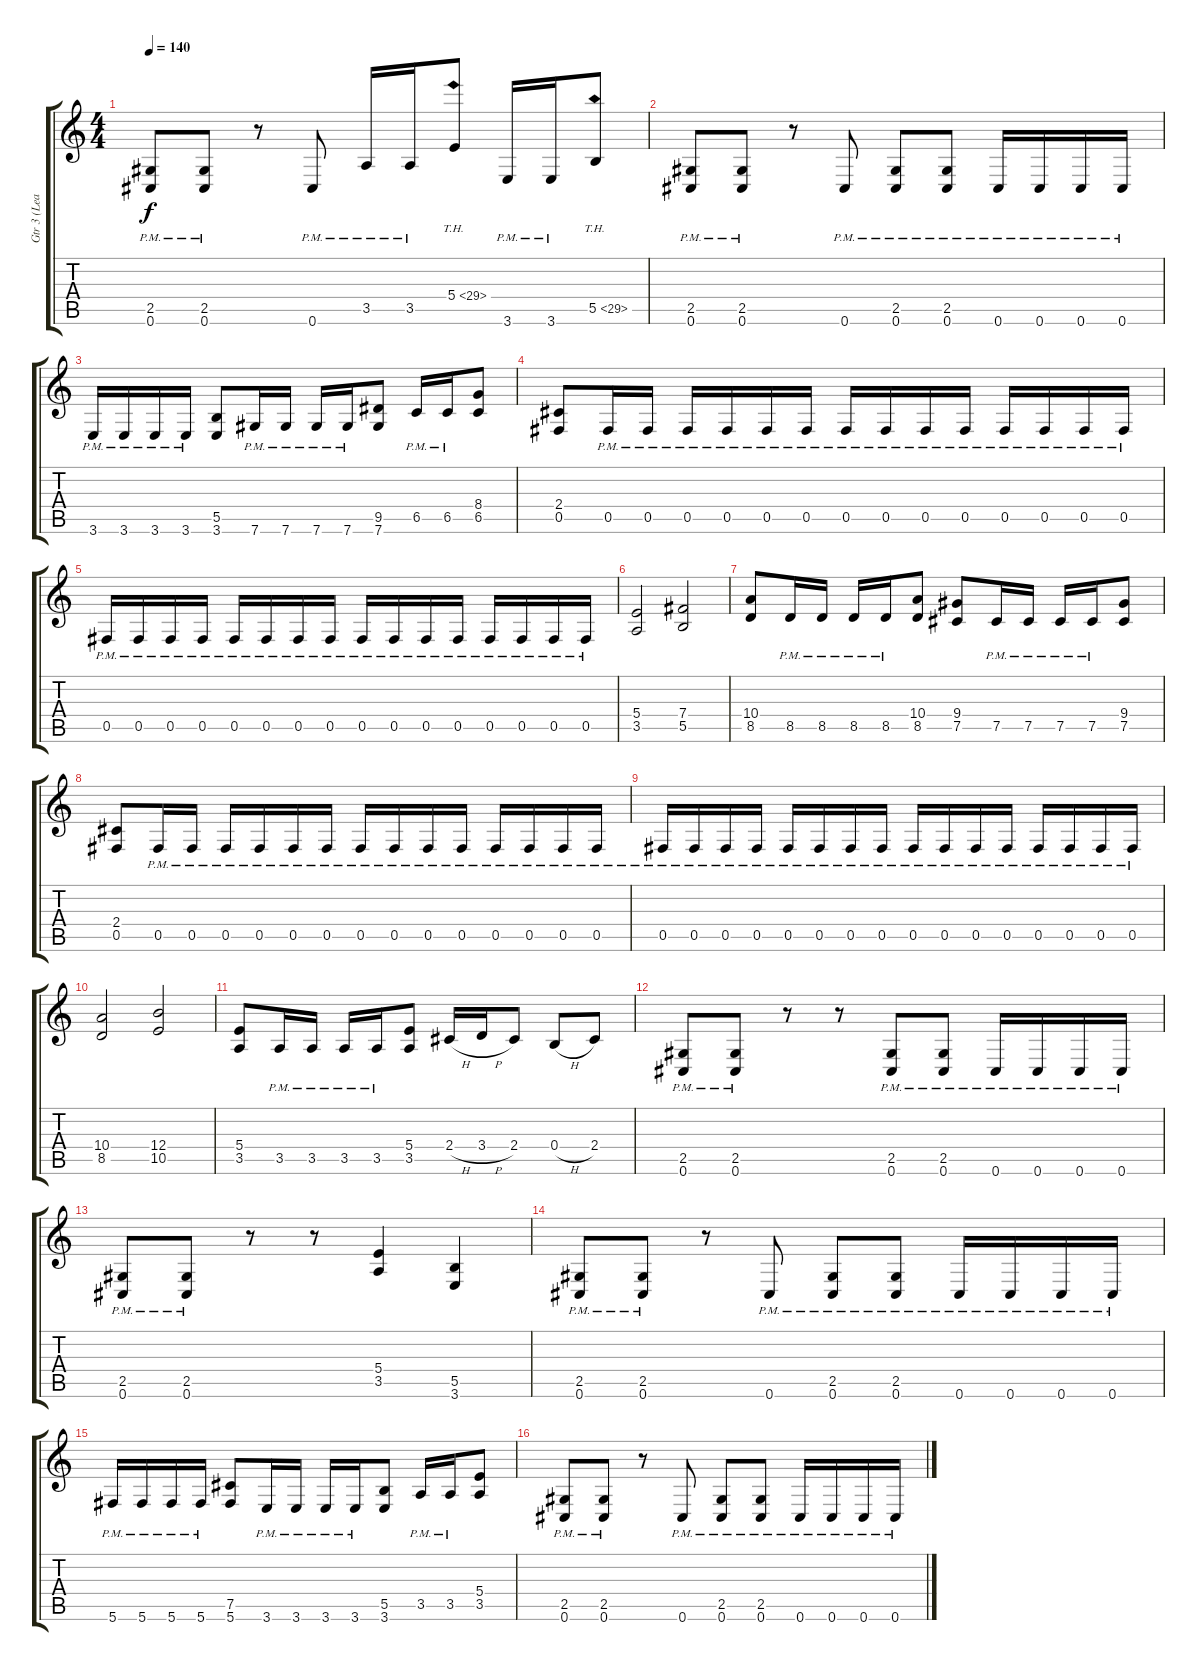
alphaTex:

\track ("Gtr 3 (Lead)" "Gtr 3 (Lea") {instrument distortionguitar}
\staff {score tabs}
\tuning (Db4 Ab3 E3 B2 Gb2 Db2) {hide}
\ts (4 4)
\tempo 140
\clef g2
\ks c
(2.5{pm} 0.6{pm}).8{dy f} (2.5{pm} 0.6{pm}).8 r.8 0.6{pm}.8 3.5{pm}.16 3.5{pm}.16 5.4{th 24}.8 3.6{pm}.16 3.6{pm}.16 5.5{th 24}.8 |
(2.5{pm} 0.6{pm}).8 (2.5{pm} 0.6{pm}).8 r.8 0.6{pm}.8 (2.5{pm} 0.6{pm}).8 (2.5{pm} 0.6{pm}).8 0.6{pm}.16 0.6{pm}.16 0.6{pm}.16 0.6{pm}.16 |
3.6{pm}.16 3.6{pm}.16 3.6{pm}.16 3.6{pm}.16 (5.5 3.6).8 7.6{pm}.16 7.6{pm}.16 7.6{pm}.16 7.6{pm}.16 (9.5 7.6).8 6.5{pm}.16 6.5{pm}.16 (8.4 6.5).8 |
(2.4 0.5).8 0.5{pm}.16 0.5{pm}.16 0.5{pm}.16 0.5{pm}.16 0.5{pm}.16 0.5{pm}.16 0.5{pm}.16 0.5{pm}.16 0.5{pm}.16 0.5{pm}.16 0.5{pm}.16 0.5{pm}.16 0.5{pm}.16 0.5{pm}.16 |
0.5{pm}.16 0.5{pm}.16 0.5{pm}.16 0.5{pm}.16 0.5{pm}.16 0.5{pm}.16 0.5{pm}.16 0.5{pm}.16 0.5{pm}.16 0.5{pm}.16 0.5{pm}.16 0.5{pm}.16 0.5{pm}.16 0.5{pm}.16 0.5{pm}.16 0.5{pm}.16 |
(5.4 3.5).2 (7.4 5.5).2 |
(10.4 8.5).8 8.5{pm}.16 8.5{pm}.16 8.5{pm}.16 8.5{pm}.16 (10.4 8.5).8 (9.4 7.5).8 7.5{pm}.16 7.5{pm}.16 7.5{pm}.16 7.5{pm}.16 (9.4 7.5).8 |
(2.4 0.5).8 0.5{pm}.16 0.5{pm}.16 0.5{pm}.16 0.5{pm}.16 0.5{pm}.16 0.5{pm}.16 0.5{pm}.16 0.5{pm}.16 0.5{pm}.16 0.5{pm}.16 0.5{pm}.16 0.5{pm}.16 0.5{pm}.16 0.5{pm}.16 |
0.5{pm}.16 0.5{pm}.16 0.5{pm}.16 0.5{pm}.16 0.5{pm}.16 0.5{pm}.16 0.5{pm}.16 0.5{pm}.16 0.5{pm}.16 0.5{pm}.16 0.5{pm}.16 0.5{pm}.16 0.5{pm}.16 0.5{pm}.16 0.5{pm}.16 0.5{pm}.16 |
(10.4 8.5).2 (12.4 10.5).2 |
(5.4 3.5).8 3.5{pm}.16 3.5{pm}.16 3.5{pm}.16 3.5{pm}.16 (5.4 3.5).8 2.4{h}.16 3.4{h}.16 2.4.8 0.4{h}.8 2.4.8 |
(2.5{pm} 0.6{pm}).8 (2.5{pm} 0.6{pm}).8 r.8 r.8 (2.5{pm} 0.6{pm}).8 (2.5{pm} 0.6{pm}).8 0.6{pm}.16 0.6{pm}.16 0.6{pm}.16 0.6{pm}.16 |
(2.5{pm} 0.6{pm}).8 (2.5{pm} 0.6{pm}).8 r.8 r.8 (5.4 3.5).4 (5.5 3.6).4 |
(2.5{pm} 0.6{pm}).8 (2.5{pm} 0.6{pm}).8 r.8 0.6{pm}.8 (2.5{pm} 0.6{pm}).8 (2.5{pm} 0.6{pm}).8 0.6{pm}.16 0.6{pm}.16 0.6{pm}.16 0.6{pm}.16 |
5.6{pm}.16 5.6{pm}.16 5.6{pm}.16 5.6{pm}.16 (7.5 5.6).8 3.6{pm}.16 3.6{pm}.16 3.6{pm}.16 3.6{pm}.16 (5.5 3.6).8 3.5{pm}.16 3.5{pm}.16 (5.4 3.5).8 |
(2.5{pm} 0.6{pm}).8 (2.5{pm} 0.6{pm}).8 r.8 0.6{pm}.8 (2.5{pm} 0.6{pm}).8 (2.5{pm} 0.6{pm}).8 0.6{pm}.16 0.6{pm}.16 0.6{pm}.16 0.6{pm}.16
